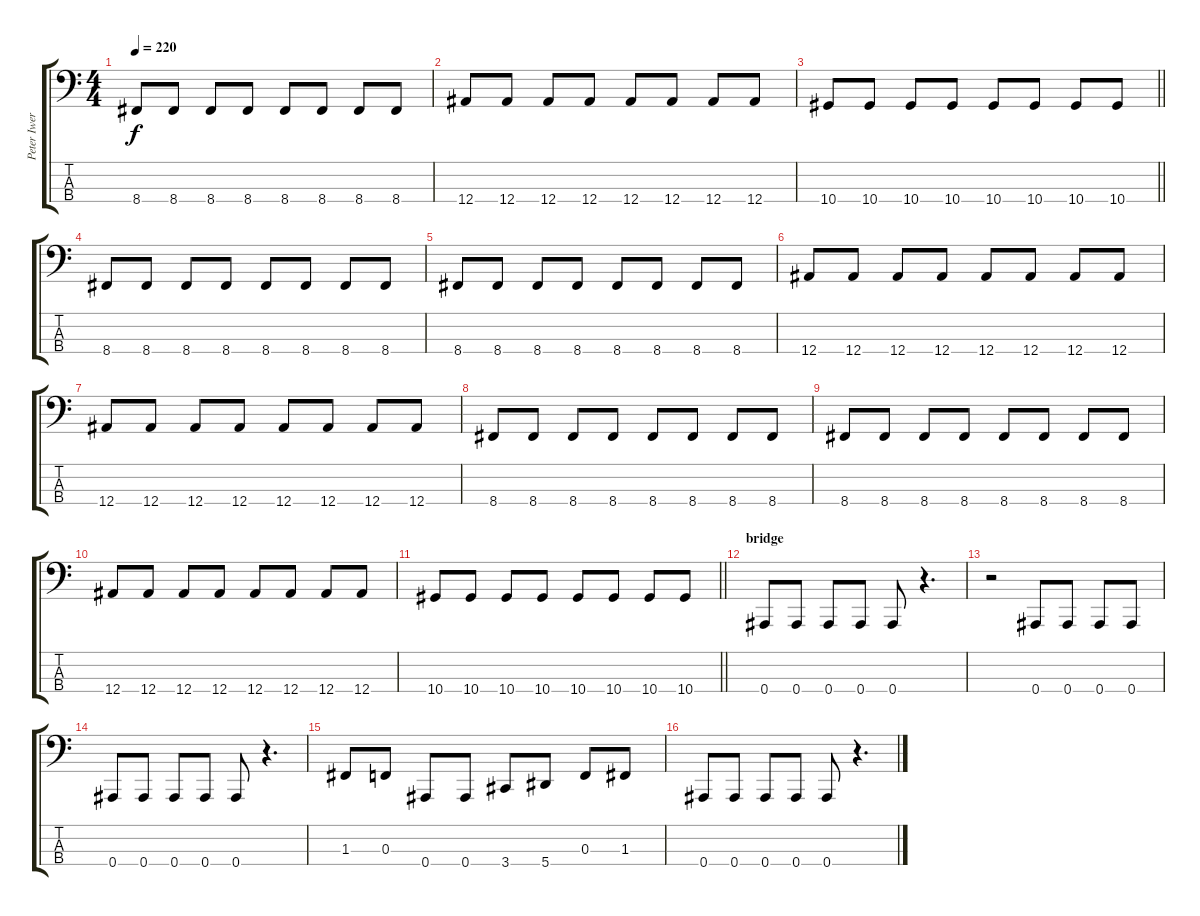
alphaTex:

\track ("Peter Iwers" "Peter Iwer") {instrument electricbasspick}
\staff {score tabs}
\tuning (Eb2 Bb1 F1 Bb0) {hide}
\ts (4 4)
\tempo 220
\clef f4
\ks c
8.4.8{dy f} 8.4.8 8.4.8 8.4.8 8.4.8 8.4.8 8.4.8 8.4.8 |
12.4.8 12.4.8 12.4.8 12.4.8 12.4.8 12.4.8 12.4.8 12.4.8 |
\barLineRight lightlight
10.4.8 10.4.8 10.4.8 10.4.8 10.4.8 10.4.8 10.4.8 10.4.8 |
8.4.8 8.4.8 8.4.8 8.4.8 8.4.8 8.4.8 8.4.8 8.4.8 |
8.4.8 8.4.8 8.4.8 8.4.8 8.4.8 8.4.8 8.4.8 8.4.8 |
12.4.8 12.4.8 12.4.8 12.4.8 12.4.8 12.4.8 12.4.8 12.4.8 |
12.4.8 12.4.8 12.4.8 12.4.8 12.4.8 12.4.8 12.4.8 12.4.8 |
8.4.8 8.4.8 8.4.8 8.4.8 8.4.8 8.4.8 8.4.8 8.4.8 |
8.4.8 8.4.8 8.4.8 8.4.8 8.4.8 8.4.8 8.4.8 8.4.8 |
12.4.8 12.4.8 12.4.8 12.4.8 12.4.8 12.4.8 12.4.8 12.4.8 |
\barLineRight lightlight
10.4.8 10.4.8 10.4.8 10.4.8 10.4.8 10.4.8 10.4.8 10.4.8 |
\section ("" "bridge")
0.4.8 0.4.8 0.4.8 0.4.8 0.4.8 r.4{d} |
r.2 0.4.8 0.4.8 0.4.8 0.4.8 |
0.4.8 0.4.8 0.4.8 0.4.8 0.4.8 r.4{d} |
1.3.8 0.3.8 0.4.8 0.4.8 3.4.8 5.4.8 0.3.8 1.3.8 |
0.4.8 0.4.8 0.4.8 0.4.8 0.4.8 r.4{d}
